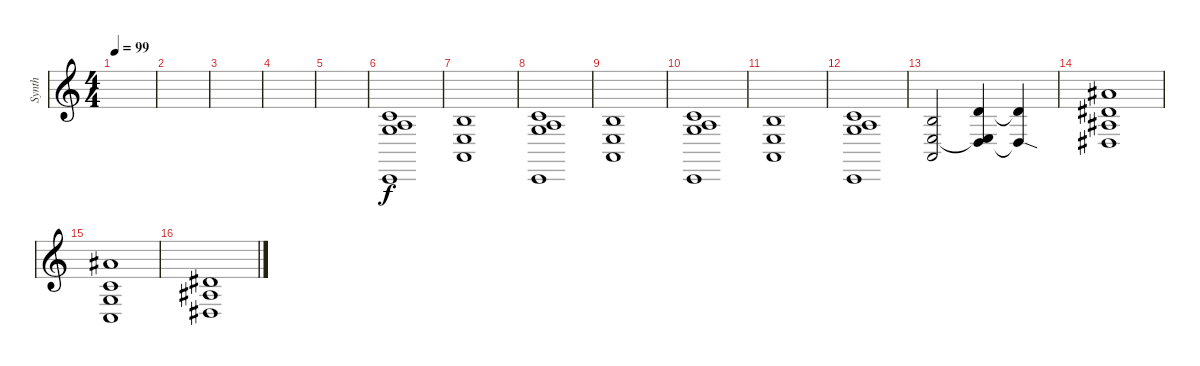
\track ("Synth" "Synth") {instrument stringensemble1}
\staff {score}
\tuning (E4 C4 G3 C3 G2 C2) {hide}
\ts (4 4)
\tempo 99
\clef g2
\ks c
|
|
|
|
|
(5.3 9.4 12.5 0.6).1 |
(11.4 9.5 9.6).1 |
(5.3 9.4 12.5 0.6).1 |
(11.4 9.5 9.6).1 |
(5.3 9.4 12.5 0.6).1 |
(11.4 9.5 9.6).1 |
(5.3 9.4 12.5 0.6).1 |
(11.4 9.5 9.6).2 (14.4 9.5{t} 14.6).4 (14.4{t} 14.6{sod t}).4 |
(15.3 15.4 15.5 15.6).1 |
(15.3 12.4 12.5 12.6).1 |
(15.4 15.5 15.6).1
